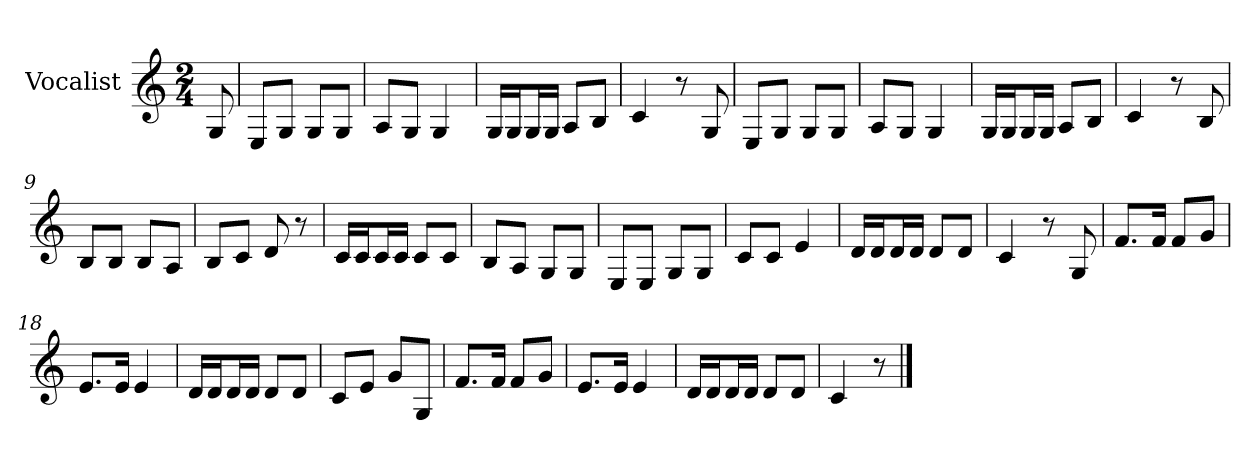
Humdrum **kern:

**kern
*part1
*staff1
*I"Vocalist
*k[]
*C:
*M2/4
=
8G
=1
8EL
8GJ
8GL
8GJ
=2
8AL
8GJ
4G
=3
16GLL
16GJ
16GL
16GJJ
8AL
8BJ
=4
4c
8r
8G
=5
8EL
8GJ
8GL
8GJ
=6
8AL
8GJ
4G
=7
16GLL
16GJ
16GL
16GJJ
8AL
8BJ
=8
4c
8r
8B
=9
8BL
8BJ
8BL
8AJ
=10
8BL
8cJ
8d
8r
=11
16cLL
16cJ
16cL
16cJJ
8cL
8cJ
=12
8BL
8AJ
8GL
8GJ
=13
8EL
8EJ
8GL
8GJ
=14
8cL
8cJ
4e
=15
16dLL
16dJ
16dL
16dJJ
8dL
8dJ
=16
4c
8r
8G
=17
8.fL
16fJk
8fL
8gJ
=18
8.eL
16eJk
4e
=19
16dLL
16dJ
16dL
16dJJ
8dL
8dJ
=20
8cL
8eJ
8gL
8GJ
=21
8.fL
16fJk
8fL
8gJ
=22
8.eL
16eJk
4e
=23
16dLL
16dJ
16dL
16dJJ
8dL
8dJ
=24
4c
8r
==
*-
